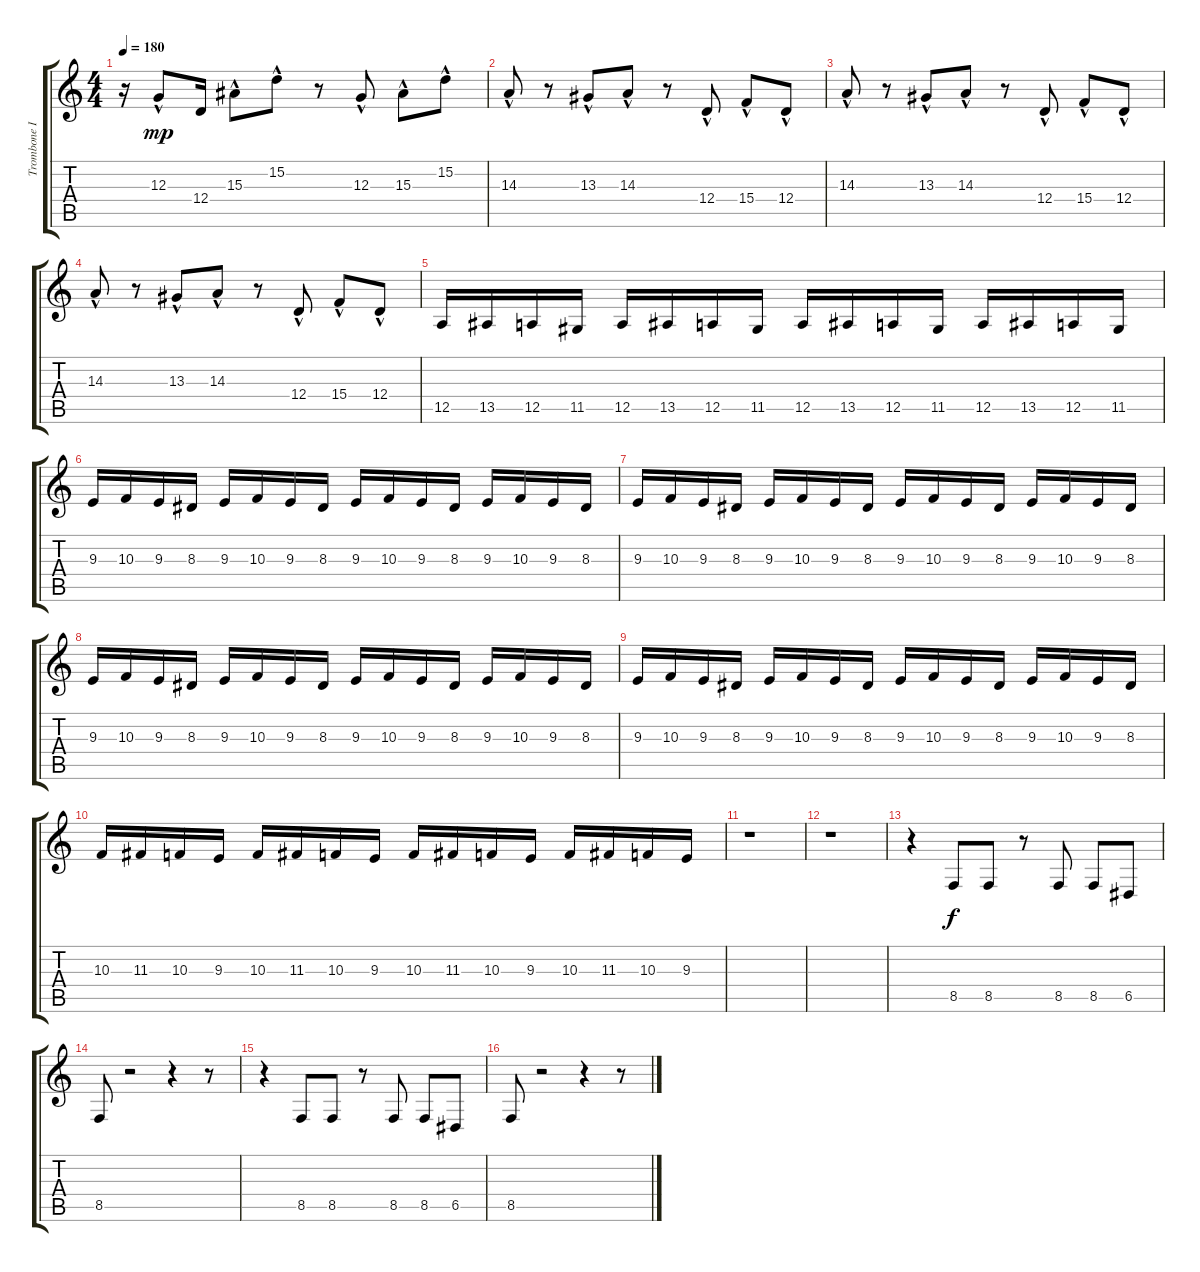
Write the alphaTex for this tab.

\track ("Trombone I" "Trombone I") {instrument trombone}
\staff {score tabs}
\tuning (E4 B3 G3 D3 A2 E2) {hide}
\ts (4 4)
\tempo 180
\clef g2
\ks c
r.16{dy mp} 12.3{hac}.8 12.4.16 15.3{hac}.8 15.2{hac}.8 r.8 12.3{hac}.8 15.3{hac}.8 15.2{hac}.8 |
14.3{hac}.8 r.8 13.3{hac}.8 14.3{hac}.8 r.8 12.4{hac}.8 15.4{hac}.8 12.4{hac}.8 |
14.3{hac}.8 r.8 13.3{hac}.8 14.3{hac}.8 r.8 12.4{hac}.8 15.4{hac}.8 12.4{hac}.8 |
14.3{hac}.8 r.8 13.3{hac}.8 14.3{hac}.8 r.8 12.4{hac}.8 15.4{hac}.8 12.4{hac}.8 |
12.5.16 13.5.16 12.5.16 11.5.16 12.5.16 13.5.16 12.5.16 11.5.16 12.5.16 13.5.16 12.5.16 11.5.16 12.5.16 13.5.16 12.5.16 11.5.16 |
9.3.16 10.3.16 9.3.16 8.3.16 9.3.16 10.3.16 9.3.16 8.3.16 9.3.16 10.3.16 9.3.16 8.3.16 9.3.16 10.3.16 9.3.16 8.3.16 |
9.3.16 10.3.16 9.3.16 8.3.16 9.3.16 10.3.16 9.3.16 8.3.16 9.3.16 10.3.16 9.3.16 8.3.16 9.3.16 10.3.16 9.3.16 8.3.16 |
9.3.16 10.3.16 9.3.16 8.3.16 9.3.16 10.3.16 9.3.16 8.3.16 9.3.16 10.3.16 9.3.16 8.3.16 9.3.16 10.3.16 9.3.16 8.3.16 |
9.3.16 10.3.16 9.3.16 8.3.16 9.3.16 10.3.16 9.3.16 8.3.16 9.3.16 10.3.16 9.3.16 8.3.16 9.3.16 10.3.16 9.3.16 8.3.16 |
10.3.16 11.3.16 10.3.16 9.3.16 10.3.16 11.3.16 10.3.16 9.3.16 10.3.16 11.3.16 10.3.16 9.3.16 10.3.16 11.3.16 10.3.16 9.3.16 |
r.1 |
r.1 |
r.4 8.5.8{dy f} 8.5.8 r.8 8.5.8 8.5.8 6.5.8 |
8.5.8 r.2 r.4 r.8 |
r.4 8.5.8 8.5.8 r.8 8.5.8 8.5.8 6.5.8 |
8.5.8 r.2 r.4 r.8
